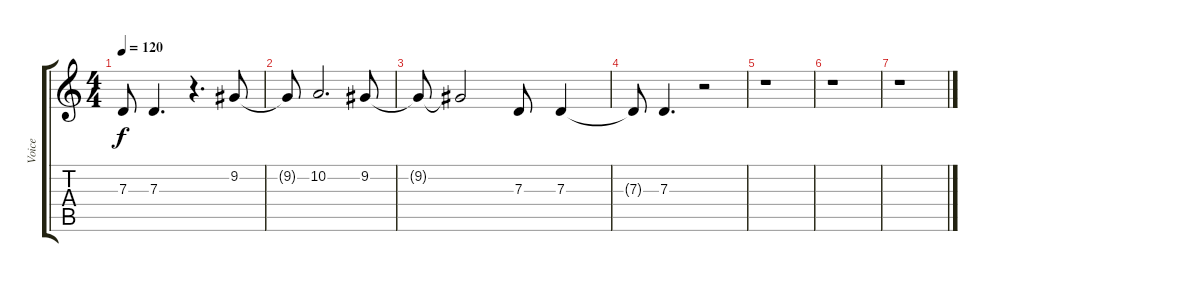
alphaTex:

\track ("Voice" "Voice") {instrument tenorsax}
\staff {score tabs}
\tuning (E4 B3 G3 D3 A2 E2) {hide}
\ts (4 4)
\tempo 120
\clef g2
\ks c
7.3{t}.8{dy f} 7.3.4{d} r.4{d} 9.2.8 |
9.2{t}.8 10.2.2{d} 9.2.8 |
9.2{t}.8 9.2{t}.2 7.3.8 7.3.4 |
7.3{t}.8 7.3.4{d} r.2 |
r.1 |
r.1 |
r.1
